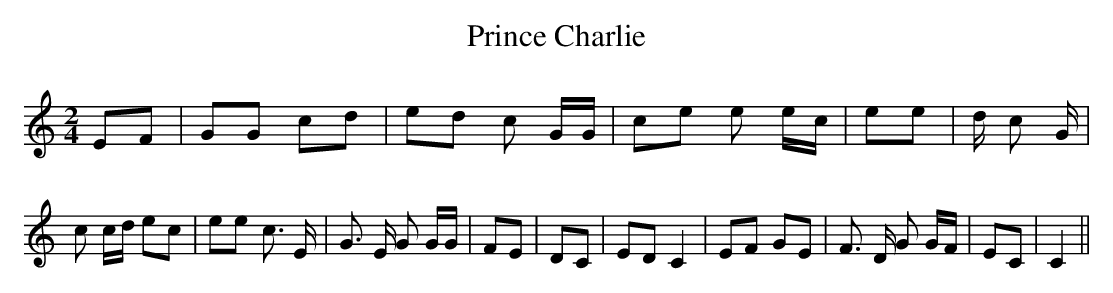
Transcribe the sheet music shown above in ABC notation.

X:1
T:Prince Charlie
M:2/4
L:1/8
K:C
E-F| GG cd| ed c G/2G/2| ce e e/2c/2| ee| d/2 c G/2| c c/2d/2 ec| ee c3/2 E/2|\
 G3/2 E/2 G G/2G/2| FE| DC| ED C2| EF GE| F3/2 D/2 G G/2F/2| EC| C2||\
